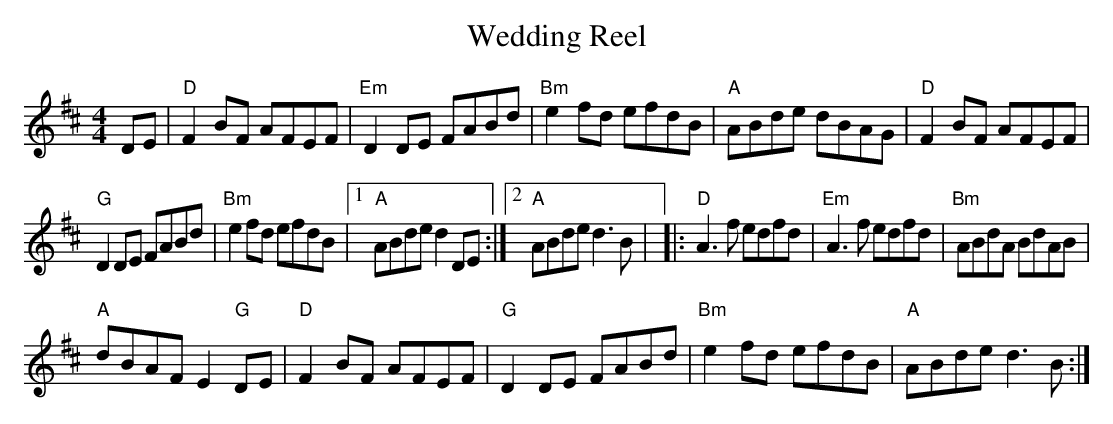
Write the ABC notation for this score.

X:1
T:Wedding Reel
M:4/4
L:1/8
K:D major
DE |\
"D"F2 BF AFEF | "Em"D2 DE FABd | "Bm"e2 fd efdB | "A"ABde dBAG |\
"D"F2 BF AFEF |
"G"D2 DE FABd | "Bm"e2 fd efdB | [1"A"ABde d2 DE :|\
[2"A"ABde d3 B |\
|: "D"A3 f edfd | "Em"A3 f edfd | "Bm"ABdA BdAB |
"A"dBAF E2 "G"DE |\
"D"F2 BF AFEF | "G"D2 DE FABd | "Bm"e2 fd efdB | "A"ABde d3 B :|
